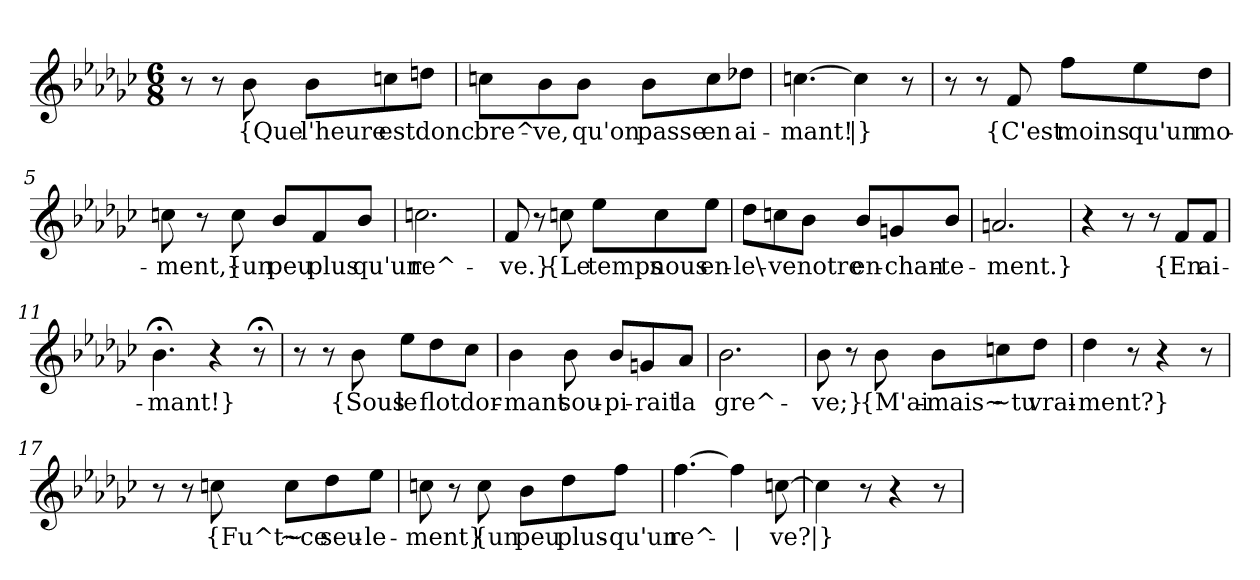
**kern	**text
*part1	*part1
*staff1	*staff1
*clefG2	*
*k[b-e-a-d-g-c-]	*
*M6/8	*
=1	=1
8r	.
8r	.
!	!LO:LY:b
8b-\	{Que
!	!LO:LY:b
8b-\L	l'heure
!	!LO:LY:b
8ccn\	est
!	!LO:LY:b
8ddn\J	donc
=2	=2
!	!LO:LY:b
8ccn\L	bre^-
!	!LO:LY:b
8b-\	-ve,
!	!LO:LY:b
8b-\J	qu'on
!	!LO:LY:b
8b-\L	passe
!	!LO:LY:b
8cc\	en
!	!LO:LY:b
8dd-X\J	ai-
=3	=3
!	!LO:LY:b
[4.ccn\	-mant!
!	!LO:LY:b
4cc\]	|}
8r	.
=4	=4
8r	.
8r	.
!	!LO:LY:b
8f/	{C'est
!	!LO:LY:b
8ff\L	moins
!	!LO:LY:b
8ee-\	qu'un
!	!LO:LY:b
8dd-\J	mo-
!!LO:LB:g=z
=5	=5
!	!LO:LY:b
8ccn\	-ment,}
8r	.
!	!LO:LY:b
8cc\	{un
!	!LO:LY:b
8b-/L	peu
!	!LO:LY:b
8f/	plus
!	!LO:LY:b
8b-/J	qu'un
=6	=6
!	!LO:LY:b
2.ccn\	re^-
=7	=7
!	!LO:LY:b
8f/	-ve.}
8r	.
!	!LO:LY:b
8ccn\	{Le
!	!LO:LY:b
8ee-\L	temps
!	!LO:LY:b
8cc\	nous
!	!LO:LY:b
8ee-\J	en-
=8	=8
!	!LO:LY:b
8dd-\L	-le\-
!	!LO:LY:b
8ccn\	-ve
!	!LO:LY:b
8b-\J	notre
!	!LO:LY:b
8b-/L	en-
!	!LO:LY:b
8gn/	-chan-
!	!LO:LY:b
8b-/J	-te-
=9	=9
!	!LO:LY:b
2.an/	-ment.}
!!LO:LB:g=z
=10	=10
4r	.
8r	.
8r	.
!	!LO:LY:b
8f/L	{En
!	!LO:LY:b
8f/J	ai-
=11	=11
!	!LO:LY:b
4.b-;<\	-mant!}
4r	.
8r;<	.
=12	=12
8r	.
8r	.
!	!LO:LY:b
8b-\	{Sous
!	!LO:LY:b
8ee-\L	le
!	!LO:LY:b
8dd-\	flot
!	!LO:LY:b
8cc-\J	dor-
=13	=13
!	!LO:LY:b
4b-\	-mant
!	!LO:LY:b
8b-\	sou-
!	!LO:LY:b
8b-/L	-pi-
!	!LO:LY:b
8gn/	-rait
!	!LO:LY:b
8a-/J	la
=14	=14
!	!LO:LY:b
2.b-\	gre^-
!!LO:LB:g=z
=15	=15
!	!LO:LY:b
8b-\	-ve;}
8r	.
!	!LO:LY:b
8b-\	{M'ai-
!	!LO:LY:b
8b-\L	-mais~
!	!LO:LY:b
8ccn\	~tu
!	!LO:LY:b
8dd-\J	vrai-
=16	=16
!	!LO:LY:b
4dd-\	-ment?}
8r	.
4r	.
8r	.
=17	=17
8r	.
8r	.
!	!LO:LY:b
8ccn\	{Fu^t~
!	!LO:LY:b
8cc\L	~ce
!	!LO:LY:b
8dd-\	seu-
!	!LO:LY:b
8ee-\J	-le-
=18	=18
!	!LO:LY:b
8ccn\	-ment}
8r	.
!	!LO:LY:b
8cc\	{un
!	!LO:LY:b
8b-\L	peu
!	!LO:LY:b
8dd-\	plus-
!	!LO:LY:b
8ff\J	-qu'un
!!LO:LB:g=z
=19	=19
!	!LO:LY:b
[4.ff\	re^-
!	!LO:LY:b
4ff\]	|
!	!LO:LY:b
[8ccn\	-ve?
=20	=20
!	!LO:LY:b
4cc\]	|}
8r	.
4r	.
8r	.
=	=
*-	*-
